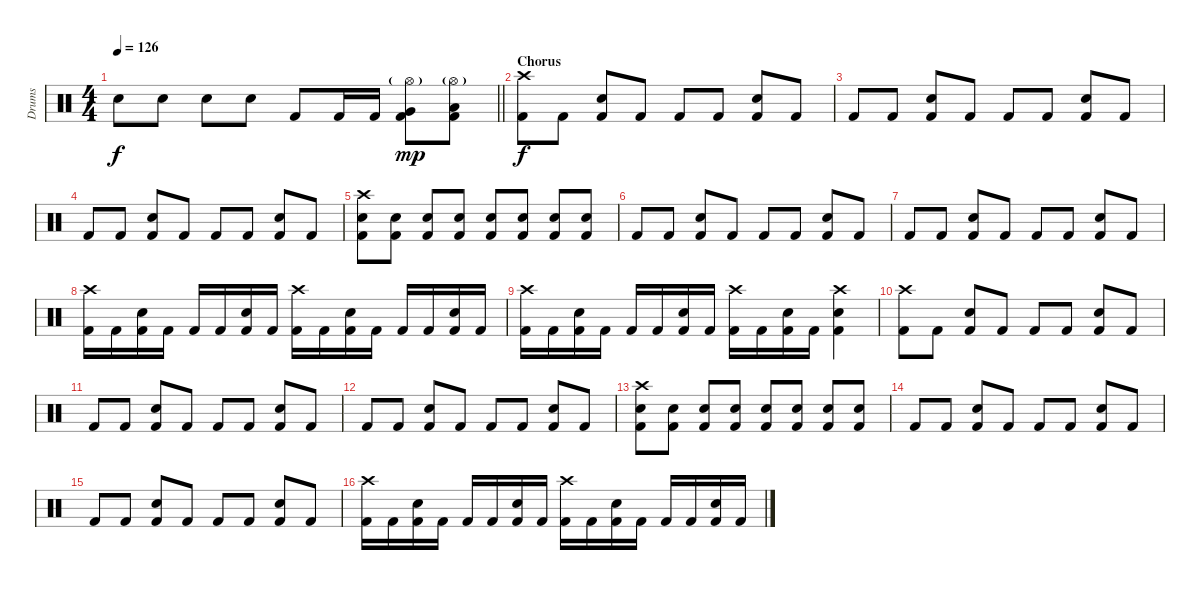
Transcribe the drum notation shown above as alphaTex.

\track ("Drums" "Drums") {instrument percussion}
\staff {score}
\articulation defaults
\ts (4 4)
\tempo 126
\clef neutral
\barLineRight lightlight
\ks c "Snare (hit) 2".8{dy f} "Snare (hit) 2".8 "Snare (hit) 2".8 "Snare (hit) 2".8 "Kick (hit) 2".8 "Kick (hit) 2".16 "Kick (hit) 2".16
("Very Low Tom (hit)" "Kick (hit) 2" "Hi-Hat (open)"{g}).8{dy mp} ("Low Floor Tom (hit)" "Kick (hit) 2" "Hi-Hat (open)"{g}).8 |
\section ("" "Chorus")
("Crash high (hit)" "Kick (hit) 2").8{dy f} "Kick (hit) 2".8 ("Snare (hit) 2" "Kick (hit) 2").8 "Kick (hit) 2".8 "Kick (hit) 2".8 "Kick (hit) 2".8 ("Snare (hit) 2" "Kick (hit) 2").8 "Kick (hit) 2".8 |
"Kick (hit) 2".8 "Kick (hit) 2".8 ("Snare (hit) 2" "Kick (hit) 2").8 "Kick (hit) 2".8 "Kick (hit) 2".8 "Kick (hit) 2".8 ("Snare (hit) 2" "Kick (hit) 2").8 "Kick (hit) 2".8 |
"Kick (hit) 2".8 "Kick (hit) 2".8 ("Snare (hit) 2" "Kick (hit) 2").8 "Kick (hit) 2".8 "Kick (hit) 2".8 "Kick (hit) 2".8 ("Snare (hit) 2" "Kick (hit) 2").8 "Kick (hit) 2".8 |
("Crash high (hit)" "Snare (hit) 2" "Kick (hit) 2").8 ("Snare (hit) 2" "Kick (hit) 2").8 ("Snare (hit) 2" "Kick (hit) 2").8 ("Snare (hit) 2" "Kick (hit) 2").8 ("Snare (hit) 2" "Kick (hit) 2").8 ("Snare (hit) 2" "Kick (hit) 2").8 ("Snare (hit) 2" "Kick (hit) 2").8 ("Snare (hit) 2" "Kick (hit) 2").8 |
"Kick (hit) 2".8 "Kick (hit) 2".8 ("Snare (hit) 2" "Kick (hit) 2").8 "Kick (hit) 2".8 "Kick (hit) 2".8 "Kick (hit) 2".8 ("Snare (hit) 2" "Kick (hit) 2").8 "Kick (hit) 2".8 |
"Kick (hit) 2".8 "Kick (hit) 2".8 ("Snare (hit) 2" "Kick (hit) 2").8 "Kick (hit) 2".8 "Kick (hit) 2".8 "Kick (hit) 2".8 ("Snare (hit) 2" "Kick (hit) 2").8 "Kick (hit) 2".8 |
("Crash high (hit)" "Kick (hit) 2").16 "Kick (hit) 2".16 ("Snare (hit) 2" "Kick (hit) 2").16 "Kick (hit) 2".16 "Kick (hit) 2".16 "Kick (hit) 2".16 ("Snare (hit) 2" "Kick (hit) 2").16 "Kick (hit) 2".16 ("Crash high (hit)" "Kick (hit) 2").16 "Kick (hit) 2".16 ("Snare (hit) 2" "Kick (hit) 2").16 "Kick (hit) 2".16 "Kick (hit) 2".16 "Kick (hit) 2".16 ("Snare (hit) 2" "Kick (hit) 2").16 "Kick (hit) 2".16 |
("Crash high (hit)" "Kick (hit) 2").16 "Kick (hit) 2".16 ("Snare (hit) 2" "Kick (hit) 2").16 "Kick (hit) 2".16 "Kick (hit) 2".16 "Kick (hit) 2".16 ("Snare (hit) 2" "Kick (hit) 2").16 "Kick (hit) 2".16 ("Crash high (hit)" "Kick (hit) 2").16 "Kick (hit) 2".16 ("Snare (hit) 2" "Kick (hit) 2").16 "Kick (hit) 2".16 ("Crash high (hit)" "Snare (hit) 2" "Kick (hit) 2").4 |
("Crash high (hit)" "Kick (hit) 2").8 "Kick (hit) 2".8 ("Snare (hit) 2" "Kick (hit) 2").8 "Kick (hit) 2".8 "Kick (hit) 2".8 "Kick (hit) 2".8 ("Snare (hit) 2" "Kick (hit) 2").8 "Kick (hit) 2".8 |
"Kick (hit) 2".8 "Kick (hit) 2".8 ("Snare (hit) 2" "Kick (hit) 2").8 "Kick (hit) 2".8 "Kick (hit) 2".8 "Kick (hit) 2".8 ("Snare (hit) 2" "Kick (hit) 2").8 "Kick (hit) 2".8 |
"Kick (hit) 2".8 "Kick (hit) 2".8 ("Snare (hit) 2" "Kick (hit) 2").8 "Kick (hit) 2".8 "Kick (hit) 2".8 "Kick (hit) 2".8 ("Snare (hit) 2" "Kick (hit) 2").8 "Kick (hit) 2".8 |
("Crash high (hit)" "Snare (hit) 2" "Kick (hit) 2").8 ("Snare (hit) 2" "Kick (hit) 2").8 ("Snare (hit) 2" "Kick (hit) 2").8 ("Snare (hit) 2" "Kick (hit) 2").8 ("Snare (hit) 2" "Kick (hit) 2").8 ("Snare (hit) 2" "Kick (hit) 2").8 ("Snare (hit) 2" "Kick (hit) 2").8 ("Snare (hit) 2" "Kick (hit) 2").8 |
"Kick (hit) 2".8 "Kick (hit) 2".8 ("Snare (hit) 2" "Kick (hit) 2").8 "Kick (hit) 2".8 "Kick (hit) 2".8 "Kick (hit) 2".8 ("Snare (hit) 2" "Kick (hit) 2").8 "Kick (hit) 2".8 |
"Kick (hit) 2".8 "Kick (hit) 2".8 ("Snare (hit) 2" "Kick (hit) 2").8 "Kick (hit) 2".8 "Kick (hit) 2".8 "Kick (hit) 2".8 ("Snare (hit) 2" "Kick (hit) 2").8 "Kick (hit) 2".8 |
("Crash high (hit)" "Kick (hit) 2").16 "Kick (hit) 2".16 ("Snare (hit) 2" "Kick (hit) 2").16 "Kick (hit) 2".16 "Kick (hit) 2".16 "Kick (hit) 2".16 ("Snare (hit) 2" "Kick (hit) 2").16 "Kick (hit) 2".16 ("Crash high (hit)" "Kick (hit) 2").16 "Kick (hit) 2".16 ("Snare (hit) 2" "Kick (hit) 2").16 "Kick (hit) 2".16 "Kick (hit) 2".16 "Kick (hit) 2".16 ("Snare (hit) 2" "Kick (hit) 2").16 "Kick (hit) 2".16
